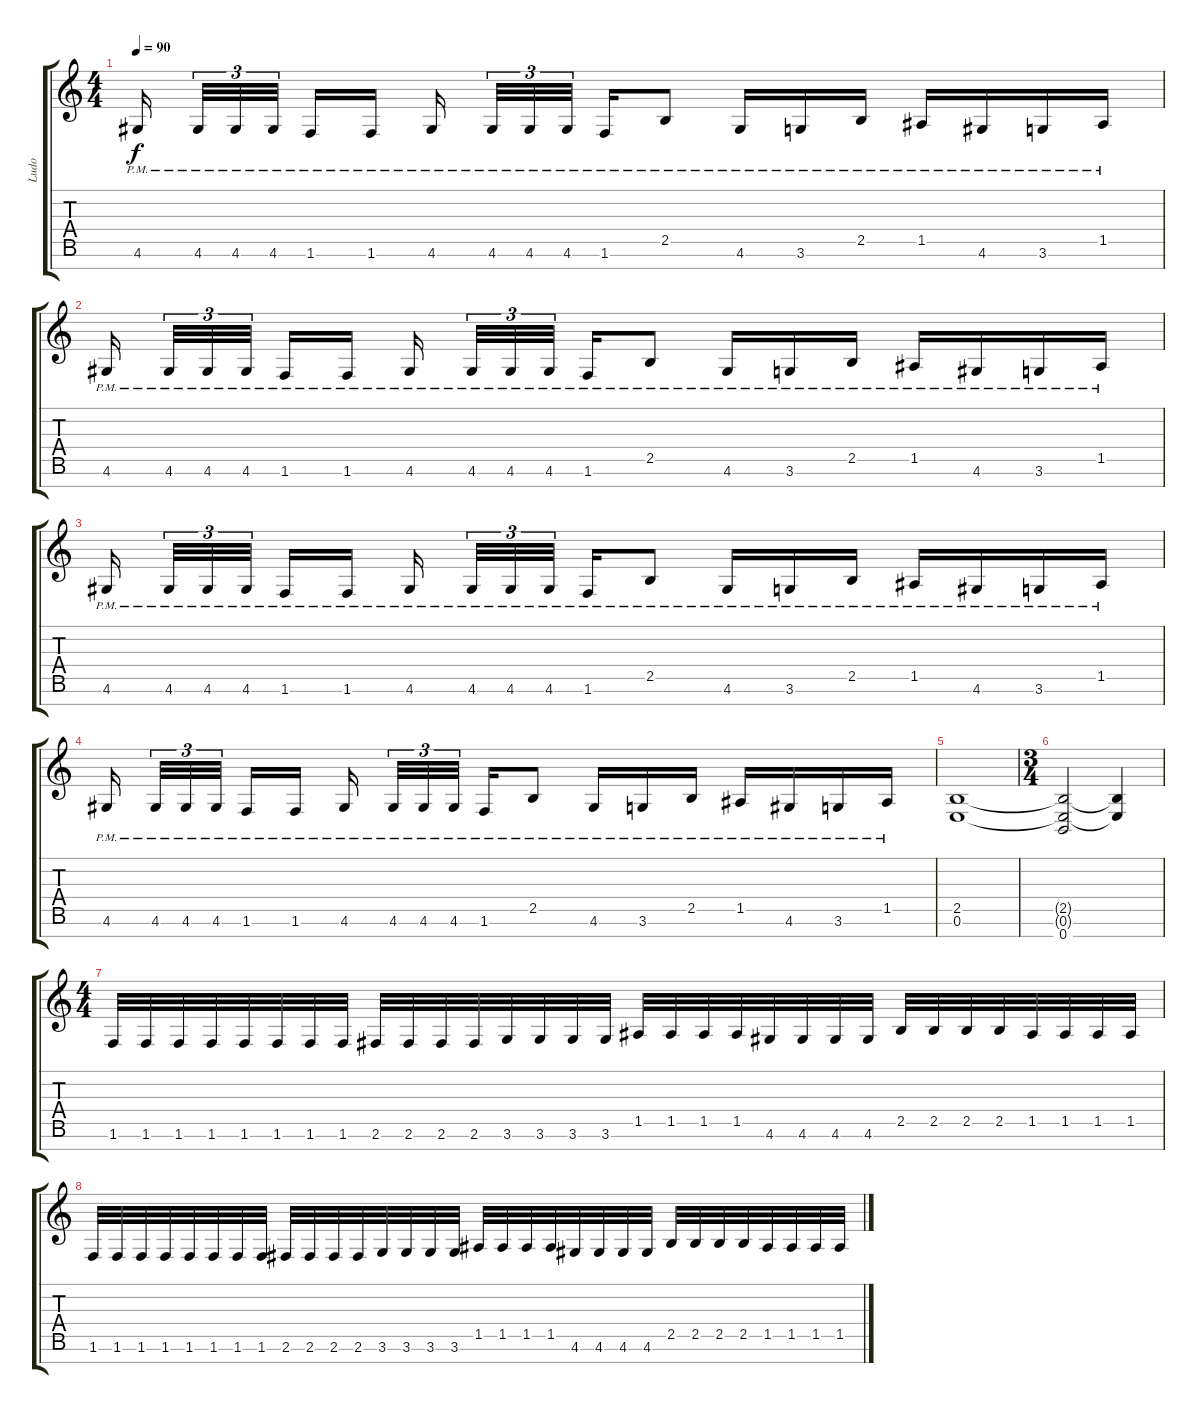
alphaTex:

\track ("Ludo" "Ludo") {instrument electricguitarjazz}
\staff {score tabs}
\tuning (E4 B3 G3 D3 A2 E2 B1) {hide}
\ts (4 4)
\tempo 90
\clef g2
\ks c
4.6{pm}.16{dy f instrument overdrivenguitar} 4.6{pm}.32{tu (3 2)} 4.6{pm}.32{tu (3 2)} 4.6{pm}.32{tu (3 2)} 1.6{pm}.16 1.6{pm}.16 4.6{pm}.16 4.6{pm}.32{tu (3 2)} 4.6{pm}.32{tu (3 2)} 4.6{pm}.32{tu (3 2)} 1.6{pm}.16 2.5{pm}.8 4.6{pm}.16 3.6{pm}.16 2.5{pm}.16 1.5{pm}.16 4.6{pm}.16 3.6{pm}.16 1.5{pm}.16 |
4.6{pm}.16{instrument overdrivenguitar} 4.6{pm}.32{tu (3 2)} 4.6{pm}.32{tu (3 2)} 4.6{pm}.32{tu (3 2)} 1.6{pm}.16 1.6{pm}.16 4.6{pm}.16 4.6{pm}.32{tu (3 2)} 4.6{pm}.32{tu (3 2)} 4.6{pm}.32{tu (3 2)} 1.6{pm}.16 2.5{pm}.8 4.6{pm}.16 3.6{pm}.16 2.5{pm}.16 1.5{pm}.16 4.6{pm}.16 3.6{pm}.16 1.5{pm}.16 |
4.6{pm}.16{instrument overdrivenguitar} 4.6{pm}.32{tu (3 2)} 4.6{pm}.32{tu (3 2)} 4.6{pm}.32{tu (3 2)} 1.6{pm}.16 1.6{pm}.16 4.6{pm}.16 4.6{pm}.32{tu (3 2)} 4.6{pm}.32{tu (3 2)} 4.6{pm}.32{tu (3 2)} 1.6{pm}.16 2.5{pm}.8 4.6{pm}.16 3.6{pm}.16 2.5{pm}.16 1.5{pm}.16 4.6{pm}.16 3.6{pm}.16 1.5{pm}.16 |
4.6{pm}.16{instrument overdrivenguitar} 4.6{pm}.32{tu (3 2)} 4.6{pm}.32{tu (3 2)} 4.6{pm}.32{tu (3 2)} 1.6{pm}.16 1.6{pm}.16 4.6{pm}.16 4.6{pm}.32{tu (3 2)} 4.6{pm}.32{tu (3 2)} 4.6{pm}.32{tu (3 2)} 1.6{pm}.16 2.5{pm}.8 4.6{pm}.16 3.6{pm}.16 2.5{pm}.16 1.5{pm}.16 4.6{pm}.16 3.6{pm}.16 1.5{pm}.16 |
(2.5 0.6).1 |
\ts (3 4)
(2.5{t} 0.6{t} 0.7).2 (2.5{t} 0.6{t}).4 |
\ts (4 4)
1.6.32{instrument overdrivenguitar} 1.6.32 1.6.32 1.6.32 1.6.32 1.6.32 1.6.32 1.6.32 2.6.32 2.6.32 2.6.32 2.6.32 3.6.32 3.6.32 3.6.32 3.6.32 1.5.32 1.5.32 1.5.32 1.5.32 4.6.32 4.6.32 4.6.32 4.6.32 2.5.32 2.5.32 2.5.32 2.5.32 1.5.32 1.5.32 1.5.32 1.5.32 |
1.6.32{instrument overdrivenguitar} 1.6.32 1.6.32 1.6.32 1.6.32 1.6.32 1.6.32 1.6.32 2.6.32 2.6.32 2.6.32 2.6.32 3.6.32 3.6.32 3.6.32 3.6.32 1.5.32 1.5.32 1.5.32 1.5.32 4.6.32 4.6.32 4.6.32 4.6.32 2.5.32 2.5.32 2.5.32 2.5.32 1.5.32 1.5.32 1.5.32 1.5.32
